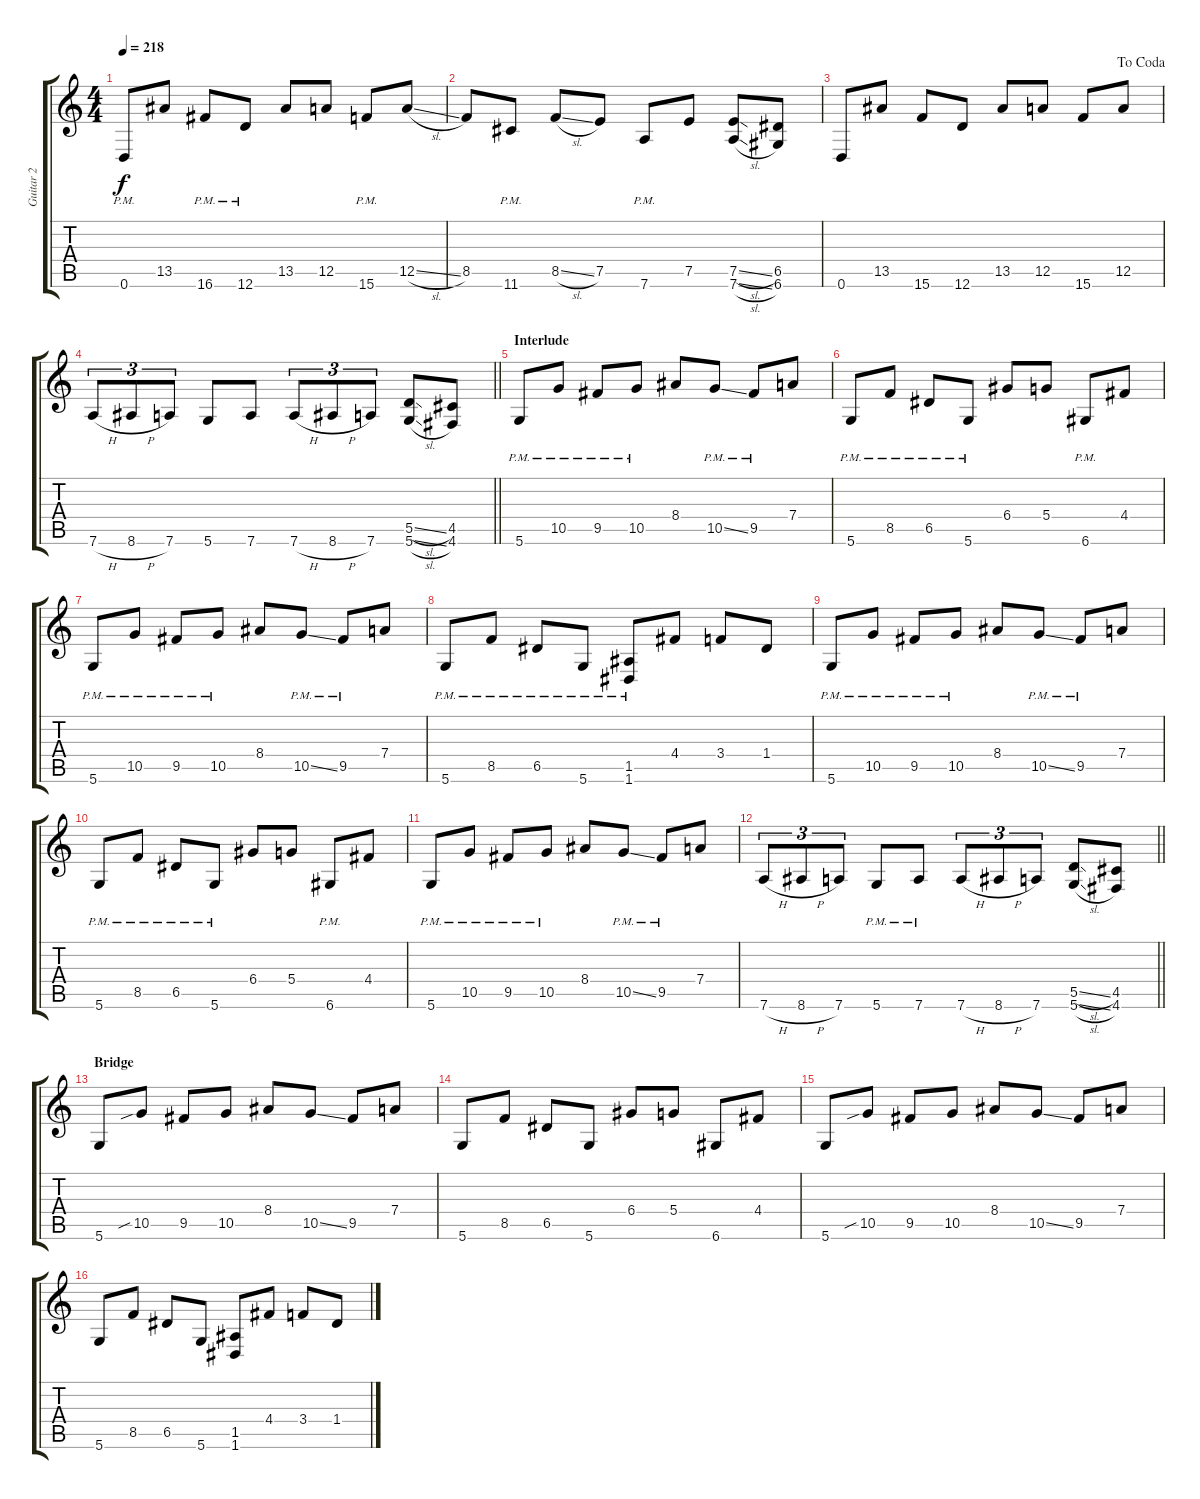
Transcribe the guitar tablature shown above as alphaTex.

\track ("Guitar 2" "Guitar 2") {instrument distortionguitar}
\staff {score tabs}
\tuning (E4 B3 G3 D3 A2 D2) {hide}
\ts (4 4)
\tempo 218
\clef g2
\ks c
0.6{pm}.8{dy f} 13.5.8 16.6{pm}.8 12.6{pm}.8 13.5.8 12.5.8 15.6{pm}.8 12.5{sl}.8 |
8.5.8 11.6{pm}.8 8.5{sl}.8 7.5.8 7.6{pm}.8 7.5.8 (7.5{sl} 7.6{sl}).8 (6.5 6.6).8 |
\jump dacoda
0.6.8 13.5.8 15.6.8 12.6.8 13.5.8 12.5.8 15.6.8 12.5.8 |
\barLineRight lightlight
7.6{h}.8{tu (3 2)} 8.6{h}.8{tu (3 2)} 7.6.8{tu (3 2)} 5.6.8 7.6.8 7.6{h}.8{tu (3 2)} 8.6{h}.8{tu (3 2)} 7.6.8{tu (3 2)} (5.5{sl} 5.6{sl}).8 (4.5 4.6).8 |
\section ("" "Interlude")
5.6{pm}.8 10.5{pm}.8 9.5{pm}.8 10.5{pm}.8 8.4.8 10.5{ss pm}.8 9.5{pm}.8 7.4.8 |
5.6{pm}.8 8.5{pm}.8 6.5{pm}.8 5.6{pm}.8 6.4.8 5.4.8 6.6{pm}.8 4.4.8 |
5.6{pm}.8 10.5{pm}.8 9.5{pm}.8 10.5{pm}.8 8.4.8 10.5{ss pm}.8 9.5{pm}.8 7.4.8 |
5.6{pm}.8 8.5{pm}.8 6.5{pm}.8 5.6{pm}.8 (1.5{pm} 1.6{pm}).8 4.4.8 3.4.8 1.4.8 |
5.6{pm}.8 10.5{pm}.8 9.5{pm}.8 10.5{pm}.8 8.4.8 10.5{ss pm}.8 9.5{pm}.8 7.4.8 |
5.6{pm}.8 8.5{pm}.8 6.5{pm}.8 5.6{pm}.8 6.4.8 5.4.8 6.6{pm}.8 4.4.8 |
5.6{pm}.8 10.5{pm}.8 9.5{pm}.8 10.5{pm}.8 8.4.8 10.5{ss pm}.8 9.5{pm}.8 7.4.8 |
\barLineRight lightlight
7.6{h}.8{tu (3 2)} 8.6{h}.8{tu (3 2)} 7.6.8{tu (3 2)} 5.6{pm}.8 7.6{pm}.8 7.6{h}.8{tu (3 2)} 8.6{h}.8{tu (3 2)} 7.6.8{tu (3 2)} (5.5{sl} 5.6{sl}).8 (4.5 4.6).8 |
\section ("" "Bridge")
5.6.8 10.5{sib}.8 9.5.8 10.5.8 8.4.8 10.5{ss}.8 9.5.8 7.4.8 |
5.6.8 8.5.8 6.5.8 5.6.8 6.4.8 5.4.8 6.6.8 4.4.8 |
5.6.8 10.5{sib}.8 9.5.8 10.5.8 8.4.8 10.5{ss}.8 9.5.8 7.4.8 |
5.6.8 8.5.8 6.5.8 5.6.8 (1.5 1.6).8 4.4.8 3.4.8 1.4.8
